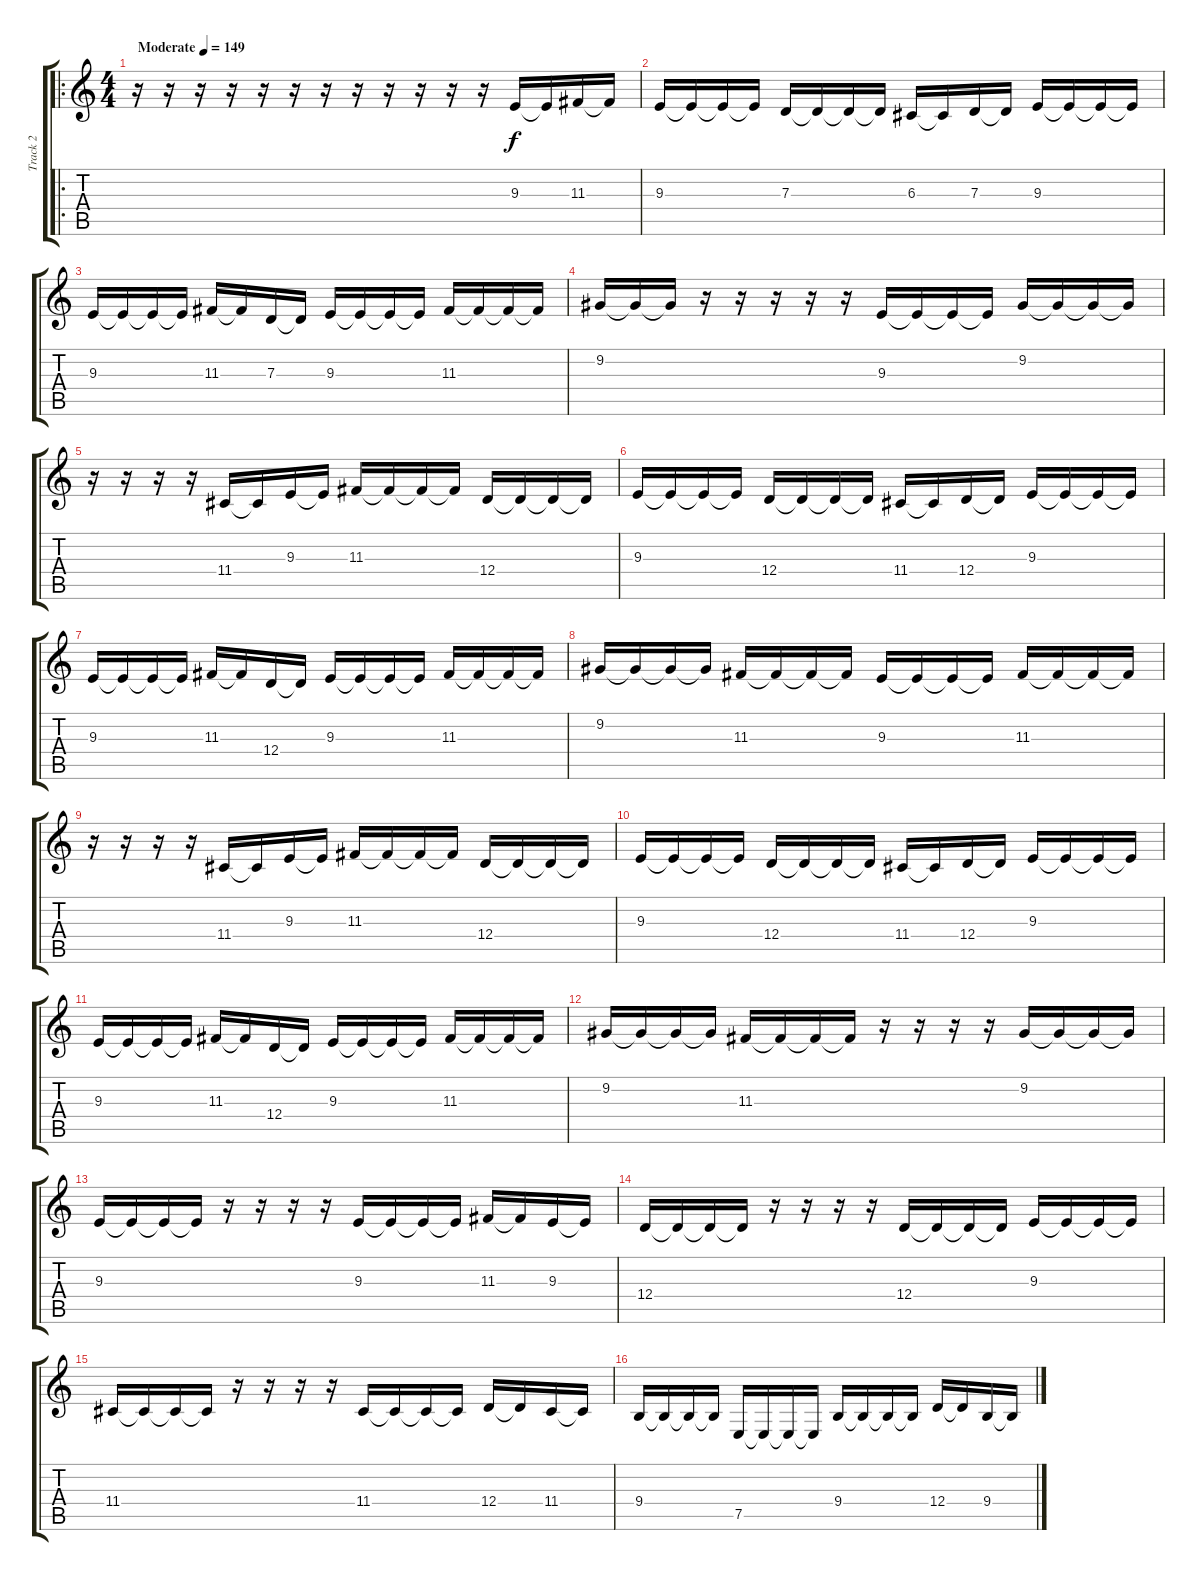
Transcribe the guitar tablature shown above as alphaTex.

\track ("Track 2" "Track 2") {instrument lead5charang}
\staff {score tabs}
\tuning (E4 B3 G3 D3 A2 E2) {hide}
\ro
\ts (4 4)
\tempo (149 "Moderate")
\clef g2
\ks c
r.16{dy f instrument lead5charang} r.16 r.16 r.16 r.16 r.16 r.16 r.16 r.16 r.16 r.16 r.16 9.3.16 9.3{t}.16 11.3.16 11.3{t}.16 |
9.3.16 9.3{t}.16 9.3{t}.16 9.3{t}.16 7.3.16 7.3{t}.16 7.3{t}.16 7.3{t}.16 6.3.16 6.3{t}.16 7.3.16 7.3{t}.16 9.3.16 9.3{t}.16 9.3{t}.16 9.3{t}.16 |
9.3.16 9.3{t}.16 9.3{t}.16 9.3{t}.16 11.3.16 11.3{t}.16 7.3.16 7.3{t}.16 9.3.16 9.3{t}.16 9.3{t}.16 9.3{t}.16 11.3.16 11.3{t}.16 11.3{t}.16 11.3{t}.16 |
9.2.16 9.2{t}.16 9.2{t}.16 r.16 r.16 r.16 r.16 r.16 9.3.16 9.3{t}.16 9.3{t}.16 9.3{t}.16 9.2.16 9.2{t}.16 9.2{t}.16 9.2{t}.16 |
r.16 r.16 r.16 r.16 11.4.16 11.4{t}.16 9.3.16 9.3{t}.16 11.3.16 11.3{t}.16 11.3{t}.16 11.3{t}.16 12.4.16 12.4{t}.16 12.4{t}.16 12.4{t}.16 |
9.3.16 9.3{t}.16 9.3{t}.16 9.3{t}.16 12.4.16 12.4{t}.16 12.4{t}.16 12.4{t}.16 11.4.16 11.4{t}.16 12.4.16 12.4{t}.16 9.3.16 9.3{t}.16 9.3{t}.16 9.3{t}.16 |
9.3.16 9.3{t}.16 9.3{t}.16 9.3{t}.16 11.3.16 11.3{t}.16 12.4.16 12.4{t}.16 9.3.16 9.3{t}.16 9.3{t}.16 9.3{t}.16 11.3.16 11.3{t}.16 11.3{t}.16 11.3{t}.16 |
9.2.16 9.2{t}.16 9.2{t}.16 9.2{t}.16 11.3.16 11.3{t}.16 11.3{t}.16 11.3{t}.16 9.3.16 9.3{t}.16 9.3{t}.16 9.3{t}.16 11.3.16 11.3{t}.16 11.3{t}.16 11.3{t}.16 |
r.16 r.16 r.16 r.16 11.4.16 11.4{t}.16 9.3.16 9.3{t}.16 11.3.16 11.3{t}.16 11.3{t}.16 11.3{t}.16 12.4.16 12.4{t}.16 12.4{t}.16 12.4{t}.16 |
9.3.16 9.3{t}.16 9.3{t}.16 9.3{t}.16 12.4.16 12.4{t}.16 12.4{t}.16 12.4{t}.16 11.4.16 11.4{t}.16 12.4.16 12.4{t}.16 9.3.16 9.3{t}.16 9.3{t}.16 9.3{t}.16 |
9.3.16 9.3{t}.16 9.3{t}.16 9.3{t}.16 11.3.16 11.3{t}.16 12.4.16 12.4{t}.16 9.3.16 9.3{t}.16 9.3{t}.16 9.3{t}.16 11.3.16 11.3{t}.16 11.3{t}.16 11.3{t}.16 |
9.2.16 9.2{t}.16 9.2{t}.16 9.2{t}.16 11.3.16 11.3{t}.16 11.3{t}.16 11.3{t}.16 r.16 r.16 r.16 r.16 9.2.16 9.2{t}.16 9.2{t}.16 9.2{t}.16 |
9.3.16 9.3{t}.16 9.3{t}.16 9.3{t}.16 r.16 r.16 r.16 r.16 9.3.16 9.3{t}.16 9.3{t}.16 9.3{t}.16 11.3.16 11.3{t}.16 9.3.16 9.3{t}.16 |
12.4.16 12.4{t}.16 12.4{t}.16 12.4{t}.16 r.16 r.16 r.16 r.16 12.4.16 12.4{t}.16 12.4{t}.16 12.4{t}.16 9.3.16 9.3{t}.16 9.3{t}.16 9.3{t}.16 |
11.4.16 11.4{t}.16 11.4{t}.16 11.4{t}.16 r.16 r.16 r.16 r.16 11.4.16 11.4{t}.16 11.4{t}.16 11.4{t}.16 12.4.16 12.4{t}.16 11.4.16 11.4{t}.16 |
9.4.16 9.4{t}.16 9.4{t}.16 9.4{t}.16 7.5.16 7.5{t}.16 7.5{t}.16 7.5{t}.16 9.4.16 9.4{t}.16 9.4{t}.16 9.4{t}.16 12.4.16 12.4{t}.16 9.4.16 9.4{t}.16
